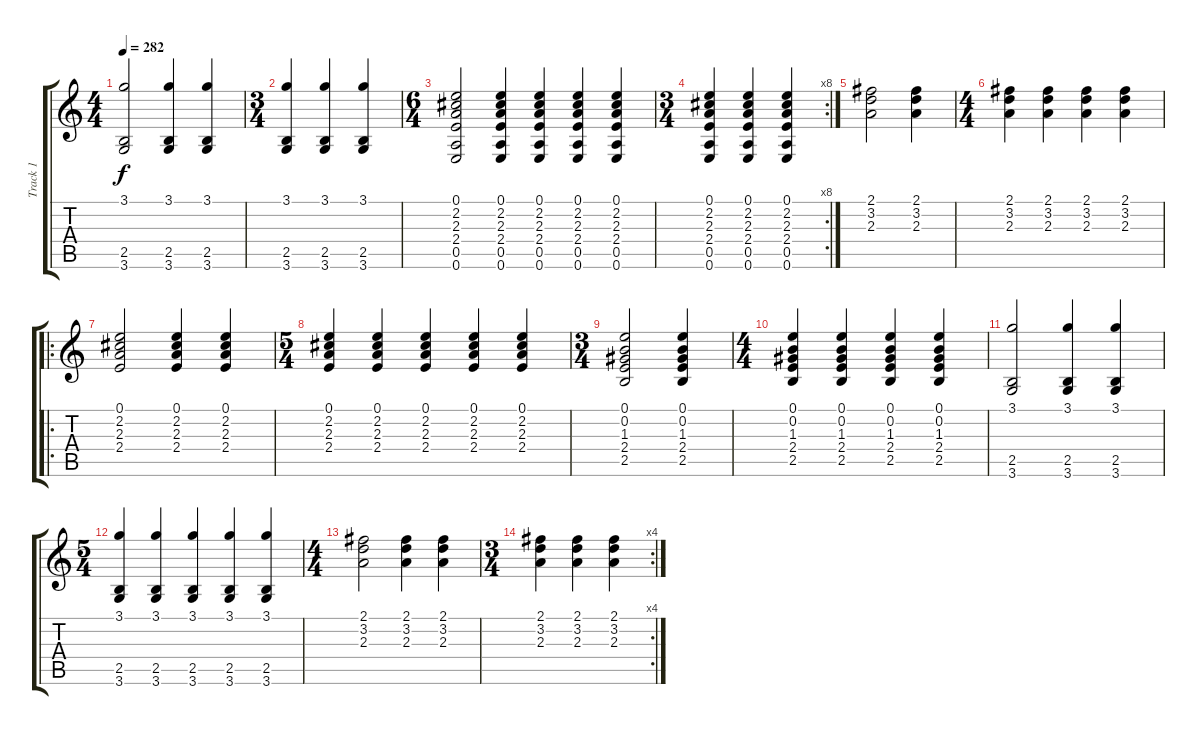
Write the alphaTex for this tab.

\track ("Track 1" "Track 1") {instrument acousticguitarnylon}
\staff {score tabs}
\tuning (E4 B3 G3 D3 A2 E2) {hide}
\ts (4 4)
\tempo 282
\clef g2
\ks c
(3.1 2.5 3.6).2{dy f} (3.1 2.5 3.6).4 (3.1 2.5 3.6).4 |
\ts (3 4)
(3.1 2.5 3.6).4 (3.1 2.5 3.6).4 (3.1 2.5 3.6).4 |
\ts (6 4)
(0.1 2.2 2.3 2.4 0.5 0.6).2 (0.1 2.2 2.3 2.4 0.5 0.6).4 (0.1 2.2 2.3 2.4 0.5 0.6).4 (0.1 2.2 2.3 2.4 0.5 0.6).4 (0.1 2.2 2.3 2.4 0.5 0.6).4 |
\rc 8
\ts (3 4)
(0.1 2.2 2.3 2.4 0.5 0.6).4 (0.1 2.2 2.3 2.4 0.5 0.6).4 (0.1 2.2 2.3 2.4 0.5 0.6).4 |
(2.1 3.2 2.3).2 (2.1 3.2 2.3).4 |
\ts (4 4)
(2.1 3.2 2.3).4 (2.1 3.2 2.3).4 (2.1 3.2 2.3).4 (2.1 3.2 2.3).4 |
\ro
(0.1 2.2 2.3 2.4).2 (0.1 2.2 2.3 2.4).4 (0.1 2.2 2.3 2.4).4 |
\ts (5 4)
(0.1 2.2 2.3 2.4).4 (0.1 2.2 2.3 2.4).4 (0.1 2.2 2.3 2.4).4 (0.1 2.2 2.3 2.4).4 (0.1 2.2 2.3 2.4).4 |
\ts (3 4)
(0.1 0.2 1.3 2.4 2.5).2 (0.1 0.2 1.3 2.4 2.5).4 |
\ts (4 4)
(0.1 0.2 1.3 2.4 2.5).4 (0.1 0.2 1.3 2.4 2.5).4 (0.1 0.2 1.3 2.4 2.5).4 (0.1 0.2 1.3 2.4 2.5).4 |
(3.1 2.5 3.6).2 (3.1 2.5 3.6).4 (3.1 2.5 3.6).4 |
\ts (5 4)
(3.1 2.5 3.6).4 (3.1 2.5 3.6).4 (3.1 2.5 3.6).4 (3.1 2.5 3.6).4 (3.1 2.5 3.6).4 |
\ts (4 4)
(2.1 3.2 2.3).2 (2.1 3.2 2.3).4 (2.1 3.2 2.3).4 |
\rc 4
\ts (3 4)
(2.1 3.2 2.3).4 (2.1 3.2 2.3).4 (2.1 3.2 2.3).4
